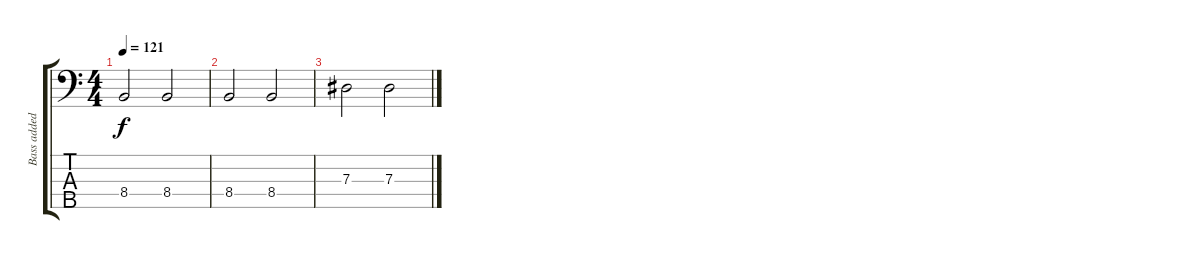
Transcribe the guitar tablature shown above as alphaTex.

\track ("Bass added by me" "Bass added") {instrument electricbassfinger}
\staff {score tabs}
\tuning (Gb2 Db2 Ab1 Eb1 Bb0) {hide}
\ts (4 4)
\tempo 121
\clef f4
\ks c
8.4.2{dy f} 8.4.2 |
8.4.2 8.4.2 |
7.3.2 7.3.2
